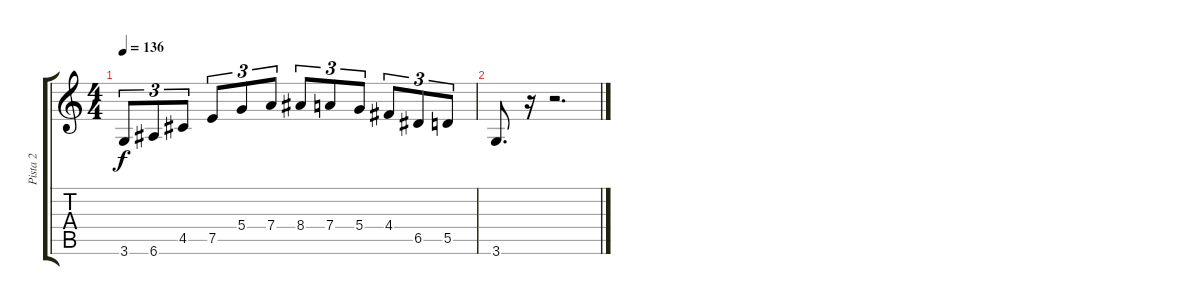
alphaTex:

\track ("Pista 2" "Pista 2") {instrument overdrivenguitar}
\staff {score tabs}
\tuning (E4 B3 G3 D3 A2 E2) {hide}
\ts (4 4)
\tempo 136
\clef g2
\ks c
3.6.8{tu (3 2) dy f} 6.6.8{tu (3 2)} 4.5.8{tu (3 2)} 7.5.8{tu (3 2)} 5.4.8{tu (3 2)} 7.4.8{tu (3 2)} 8.4.8{tu (3 2)} 7.4.8{tu (3 2)} 5.4.8{tu (3 2)} 4.4.8{tu (3 2)} 6.5.8{tu (3 2)} 5.5.8{tu (3 2)} |
3.6.8{d} r.16 r.2{d}
